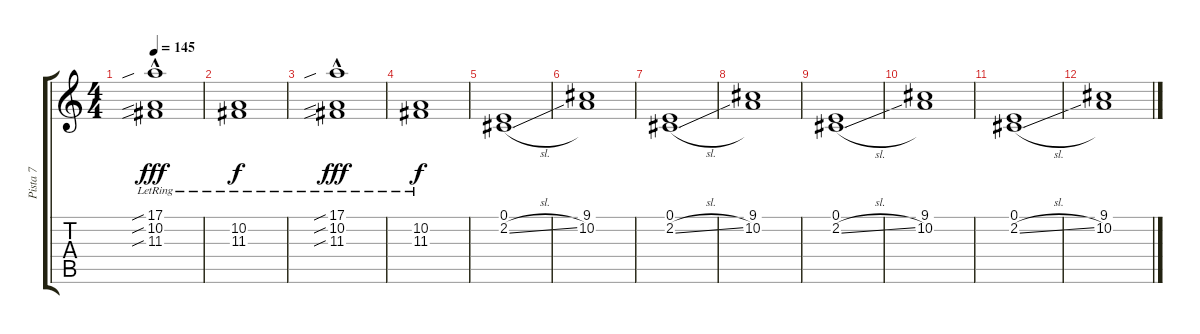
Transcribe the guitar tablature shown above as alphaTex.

\track ("Pista 7" "Pista 7") {instrument synthstrings1}
\staff {score tabs}
\tuning (E4 B3 G3 D3 A2 E2) {hide}
\ts (4 4)
\tempo 145
\clef g2
\ks c
(17.1{sib hac lr} 10.2{sib hac lr} 11.3{sib lr}).1{dy fff} |
(10.2{lr} 11.3{lr}).1{dy f} |
(17.1{sib hac lr} 10.2{sib hac lr} 11.3{sib lr}).1{dy fff} |
(10.2{lr} 11.3{lr}).1{dy f} |
(0.1 2.2{sl}).1 |
(9.1 10.2).1 |
(0.1 2.2{sl}).1 |
(9.1 10.2).1 |
(0.1 2.2{sl}).1 |
(9.1 10.2).1 |
(0.1 2.2{sl}).1 |
(9.1 10.2).1
